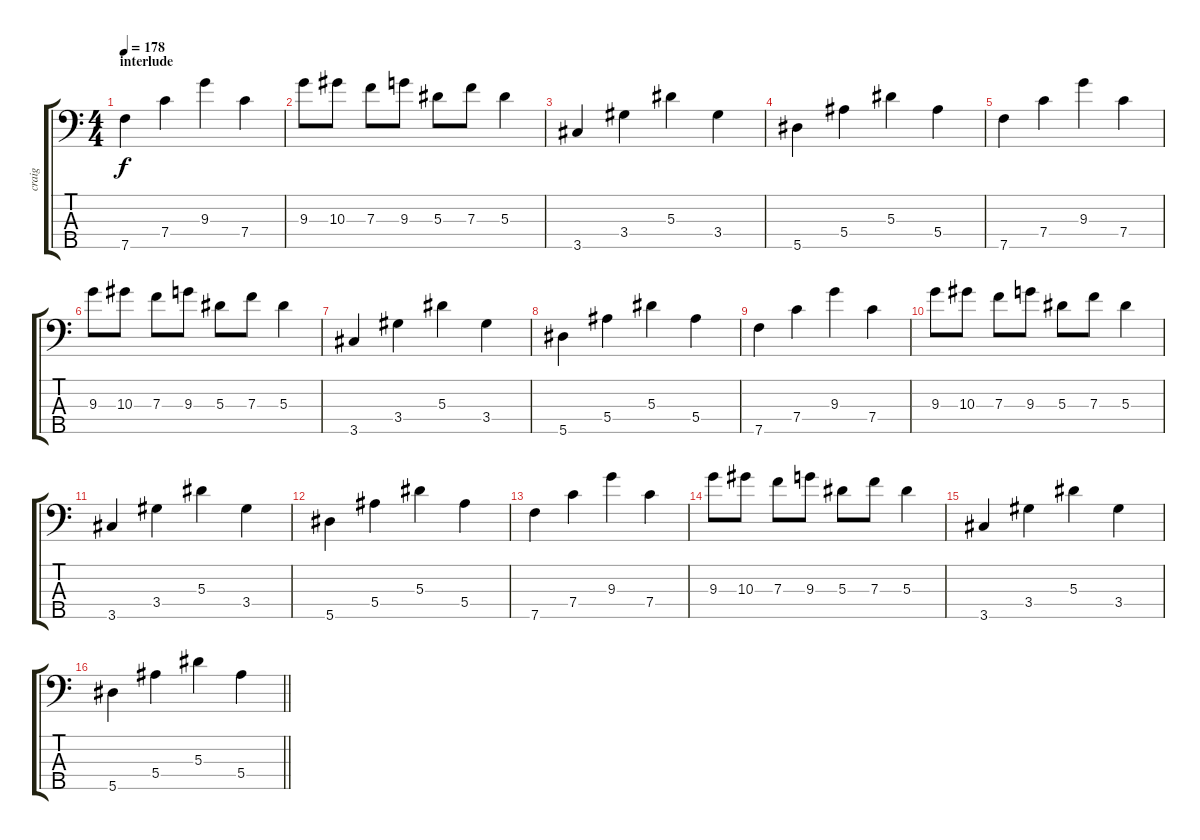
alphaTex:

\track ("craig" "craig") {solo instrument slapbass1}
\staff {score tabs}
\tuning (G3 Eb3 Bb2 F2 Bb1) {hide}
\ts (4 4)
\section ("" "interlude")
\tempo 178
\clef f4
\ks c
7.5.4{dy f} 7.4.4 9.3.4 7.4.4 |
9.3.8 10.3.8 7.3.8 9.3.8 5.3.8 7.3.8 5.3.4 |
3.5.4 3.4.4 5.3.4 3.4.4 |
5.5.4 5.4.4 5.3.4 5.4.4 |
7.5.4 7.4.4 9.3.4 7.4.4 |
9.3.8 10.3.8 7.3.8 9.3.8 5.3.8 7.3.8 5.3.4 |
3.5.4 3.4.4 5.3.4 3.4.4 |
5.5.4 5.4.4 5.3.4 5.4.4 |
7.5.4 7.4.4 9.3.4 7.4.4 |
9.3.8 10.3.8 7.3.8 9.3.8 5.3.8 7.3.8 5.3.4 |
3.5.4 3.4.4 5.3.4 3.4.4 |
5.5.4 5.4.4 5.3.4 5.4.4 |
7.5.4 7.4.4 9.3.4 7.4.4 |
9.3.8 10.3.8 7.3.8 9.3.8 5.3.8 7.3.8 5.3.4 |
3.5.4 3.4.4 5.3.4 3.4.4 |
\barLineRight lightlight
5.5.4 5.4.4 5.3.4 5.4.4
